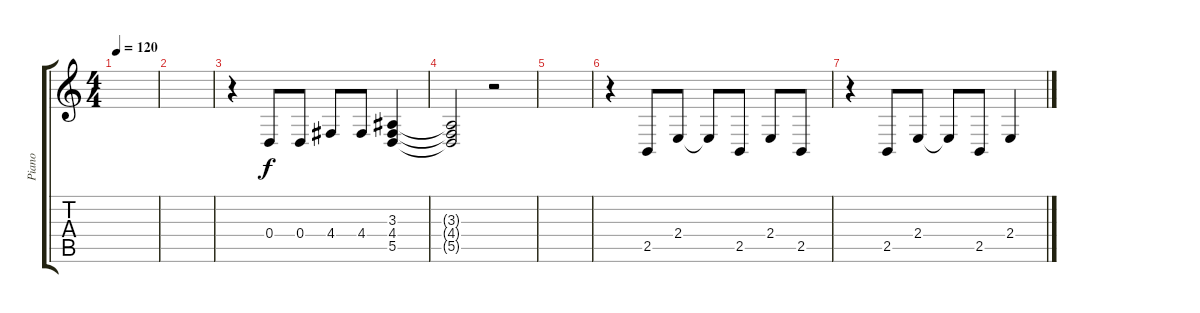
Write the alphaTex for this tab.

\track ("Piano" "Piano") {instrument acousticgrandpiano}
\staff {score tabs}
\tuning (E4 B3 G3 D3 A2 E2) {hide}
\ts (4 4)
\tempo 120
\clef g2
\ks c
|
|
r.4 0.4.8 0.4.8 4.4.8 4.4.8 (3.3 4.4 5.5).4 |
(3.3{t} 4.4{t} 5.5{t}).2 r.2 |
|
r.4 2.5.8 2.4.8 2.4{t}.8 2.5.8 2.4.8 2.5.8 |
r.4 2.5.8 2.4.8 2.4{t}.8 2.5.8 2.4.4
